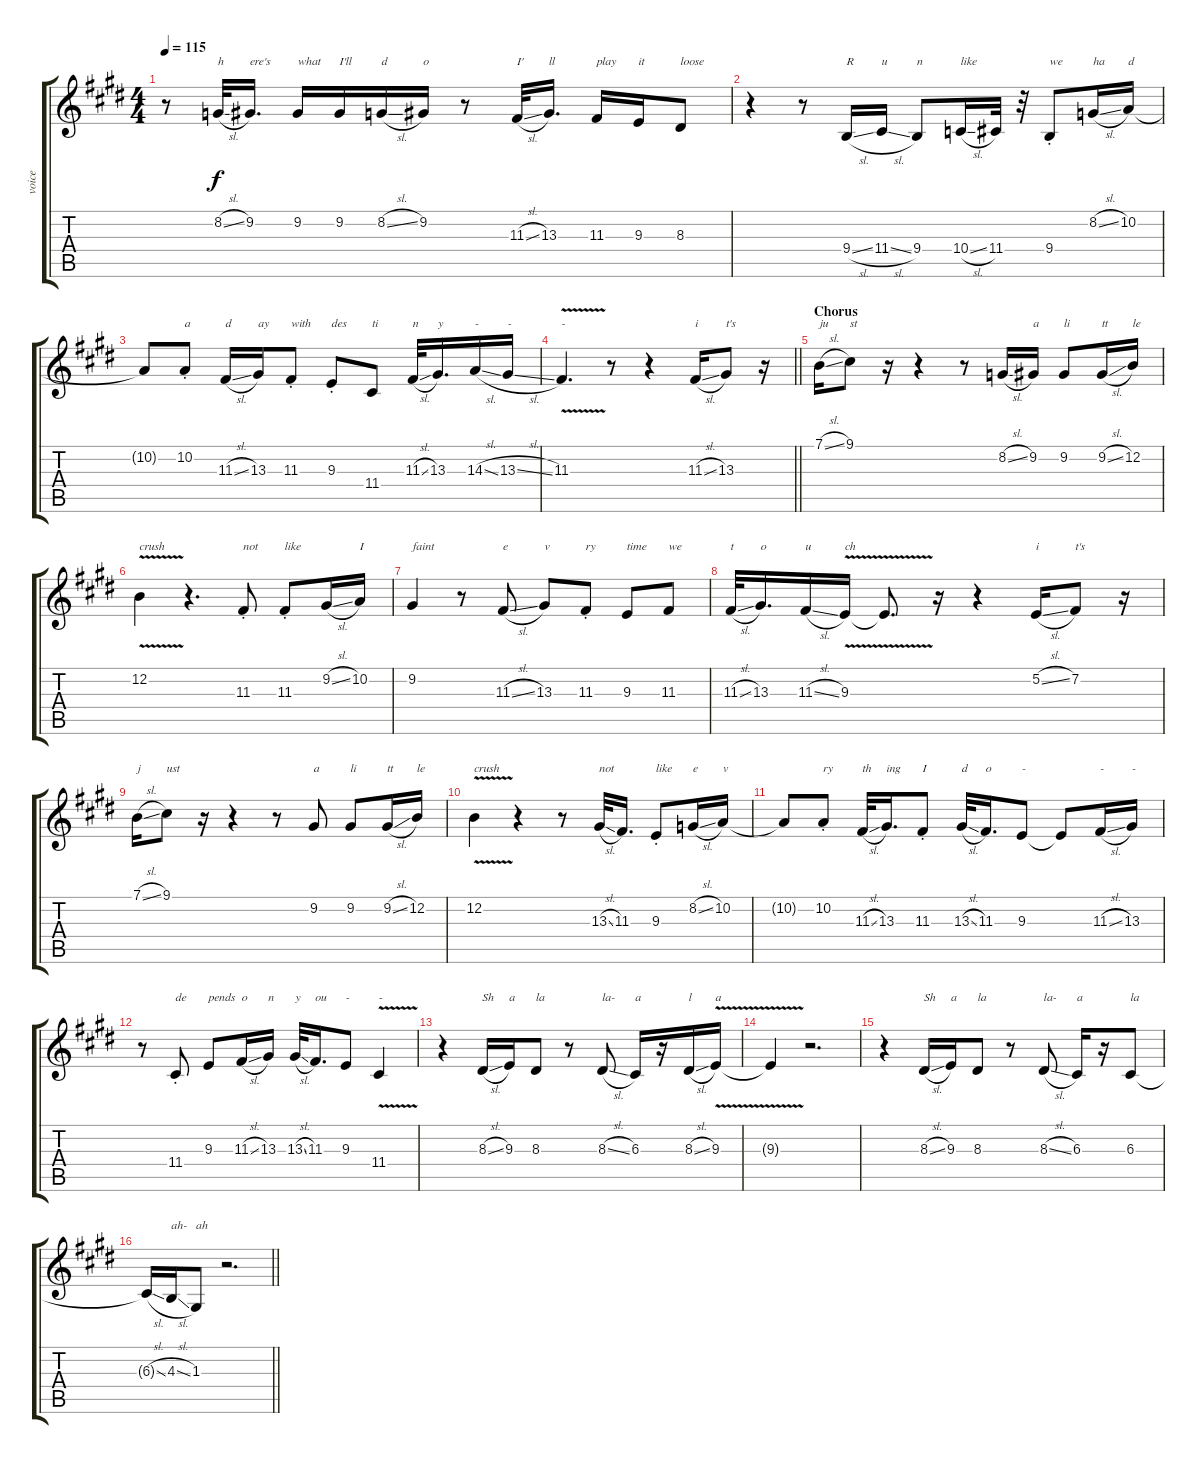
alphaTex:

\track ("voice" "voice") {instrument lead1square}
\staff {score tabs}
\tuning (E4 B3 G3 D3 A2 E2) {hide}
\ts (4 4)
\tempo 115
\clef g2
\ks c#minor
r.8{dy f} 8.2{sl}.32{txt "h"} 9.2.16{d txt "ere's"} 9.2.16{txt "what"} 9.2.16{txt "I'll"} 8.2{sl}.16{txt "d"} 9.2.16{txt "o"} r.8 11.3{sl}.32{txt "I'"} 13.3.16{d txt "ll"} 11.3.16{txt "play"} 9.3.16{txt "it"} 8.3.8{txt "loose"} |
r.4 r.8 9.4{sl}.16{txt "R"} 11.4{sl}.16{txt "u"} 9.4.8{txt "n"} 10.4{sl}.16{txt "like"} 11.4.32 r.32 9.4{st}.8{txt "we"} 8.2{sl}.16{txt "ha"} 10.2.16{txt "d"} |
10.2{t}.8 10.2{st}.8{txt "a"} 11.3{sl}.16{txt "d"} 13.3.16{txt "ay"} 11.3{st}.8{txt "with"} 9.3{st}.8{txt "des"} 11.4.8{txt "ti"} 11.3{sl}.32{txt "n"} 13.3.16{d txt "y"} 14.3{sl}.16{txt "-"} 13.3{sl}.16{txt "-"} |
\barLineRight lightlight
11.3{v}.4{d txt "-"} r.8 r.4 11.3{sl}.16{txt "i"} 13.3.8{txt "t's"} r.16 |
\section ("" "Chorus")
7.1{sl}.16{txt "ju"} 9.1.8{txt "st"} r.16 r.4 r.8 8.2{sl}.16 9.2.16{txt "a"} 9.2.8{txt "li"} 9.2{sl}.16{txt "tt"} 12.2.16{txt "le"} |
12.2{v}.4{txt "crush"} r.4{d} 11.3{st}.8{txt "not"} 11.3{st}.8{txt "like"} 9.2{sl}.16 10.2.16{txt "I"} |
9.2.4{txt "faint"} r.8 11.3{sl}.8{txt "e"} 13.3.8{txt "v"} 11.3{st}.8{txt "ry"} 9.3.8{txt "time"} 11.3.8{txt "we"} |
11.3{sl}.32{txt "t"} 13.3.16{d txt "o"} 11.3{sl}.16{txt "u"} 9.3{v}.16{txt "ch"} 9.3{v t}.8{d} r.16 r.4 5.2{sl}.16{txt "i"} 7.2.8{txt "t's"} r.16 |
7.1{sl}.16{txt "j"} 9.1.8{txt "ust"} r.16 r.4 r.8 9.2.8{txt "a"} 9.2.8{txt "li"} 9.2{sl}.16{txt "tt"} 12.2.16{txt "le"} |
12.2{v}.4{txt "crush"} r.4 r.8 13.3{sl}.32{txt "not"} 11.3.16{d} 9.3{st}.8{txt "like"} 8.2{sl}.16{txt "e"} 10.2.16{txt "v"} |
10.2{t}.8 10.2{st}.8{txt "ry"} 11.3{sl}.32{txt "th"} 13.3.16{d txt "ing"} 11.3{st}.8{txt "I"} 13.3{sl}.32{txt "d"} 11.3.16{d txt "o"} 9.3.8{txt "-"} 9.3{t}.8 11.3{sl}.16{txt "-"} 13.3.16{txt "-"} |
r.8 11.4{st}.8{txt "de"} 9.3.8{txt "pends"} 11.3{sl}.16{txt "o"} 13.3.16{txt "n"} 13.3{sl}.32{txt "y"} 11.3.16{d txt "ou"} 9.3.8{txt "-"} 11.4{v}.4{txt "-"} |
r.4 8.3{sl}.16{txt "Sh"} 9.3.16{txt "a"} 8.3.8{txt "la"} r.8 8.3{sl}.8{txt "la-"} 6.3.16{txt "a"} r.16 8.3{sl}.16{txt "l"} 9.3{v}.16{txt "a"} |
9.3{t}.4 r.2{d} |
r.4 8.3{sl}.16{txt "Sh"} 9.3.16{txt "a"} 8.3.8{txt "la"} r.8 8.3{sl}.8{txt "la-"} 6.3.16{txt "a"} r.16 6.3.8{txt "la"} |
\barLineRight lightlight
6.3{sl t}.16 4.3{sl}.16{txt "ah-"} 1.3.8{txt "ah"} r.2{d}
